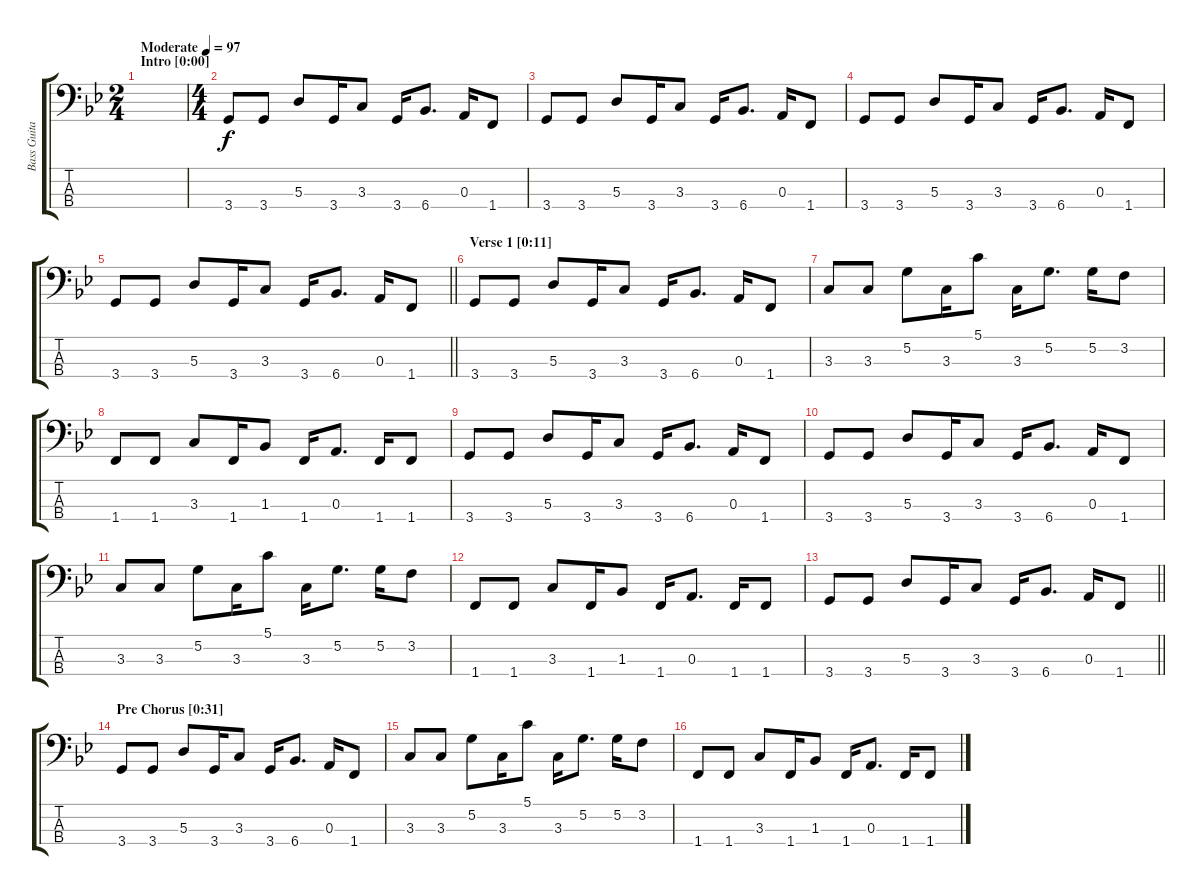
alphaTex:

\track ("Bass Guitar" "Bass Guita") {instrument electricbasspick}
\staff {score tabs}
\tuning (G2 D2 A1 E1) {hide}
\ts (2 4)
\section ("" "Intro [0:00]")
\tempo (97 "Moderate")
\clef f4
\ks gminor
|
\ts (4 4)
3.4.8 3.4.8 5.3.8 3.4.16 3.3.8 3.4.16 6.4.8{d} 0.3.16 1.4.8 |
3.4.8 3.4.8 5.3.8 3.4.16 3.3.8 3.4.16 6.4.8{d} 0.3.16 1.4.8 |
3.4.8 3.4.8 5.3.8 3.4.16 3.3.8 3.4.16 6.4.8{d} 0.3.16 1.4.8 |
\barLineRight lightlight
3.4.8 3.4.8 5.3.8 3.4.16 3.3.8 3.4.16 6.4.8{d} 0.3.16 1.4.8 |
\section ("" "Verse 1 [0:11]")
3.4.8 3.4.8 5.3.8 3.4.16 3.3.8 3.4.16 6.4.8{d} 0.3.16 1.4.8 |
3.3.8 3.3.8 5.2.8 3.3.16 5.1.8 3.3.16 5.2.8{d} 5.2.16 3.2.8 |
1.4.8 1.4.8 3.3.8 1.4.16 1.3.8 1.4.16 0.3.8{d} 1.4.16 1.4.8 |
3.4.8 3.4.8 5.3.8 3.4.16 3.3.8 3.4.16 6.4.8{d} 0.3.16 1.4.8 |
3.4.8 3.4.8 5.3.8 3.4.16 3.3.8 3.4.16 6.4.8{d} 0.3.16 1.4.8 |
3.3.8 3.3.8 5.2.8 3.3.16 5.1.8 3.3.16 5.2.8{d} 5.2.16 3.2.8 |
1.4.8 1.4.8 3.3.8 1.4.16 1.3.8 1.4.16 0.3.8{d} 1.4.16 1.4.8 |
\barLineRight lightlight
3.4.8 3.4.8 5.3.8 3.4.16 3.3.8 3.4.16 6.4.8{d} 0.3.16 1.4.8 |
\section ("" "Pre Chorus [0:31]")
3.4.8 3.4.8 5.3.8 3.4.16 3.3.8 3.4.16 6.4.8{d} 0.3.16 1.4.8 |
3.3.8 3.3.8 5.2.8 3.3.16 5.1.8 3.3.16 5.2.8{d} 5.2.16 3.2.8 |
1.4.8 1.4.8 3.3.8 1.4.16 1.3.8 1.4.16 0.3.8{d} 1.4.16 1.4.8
